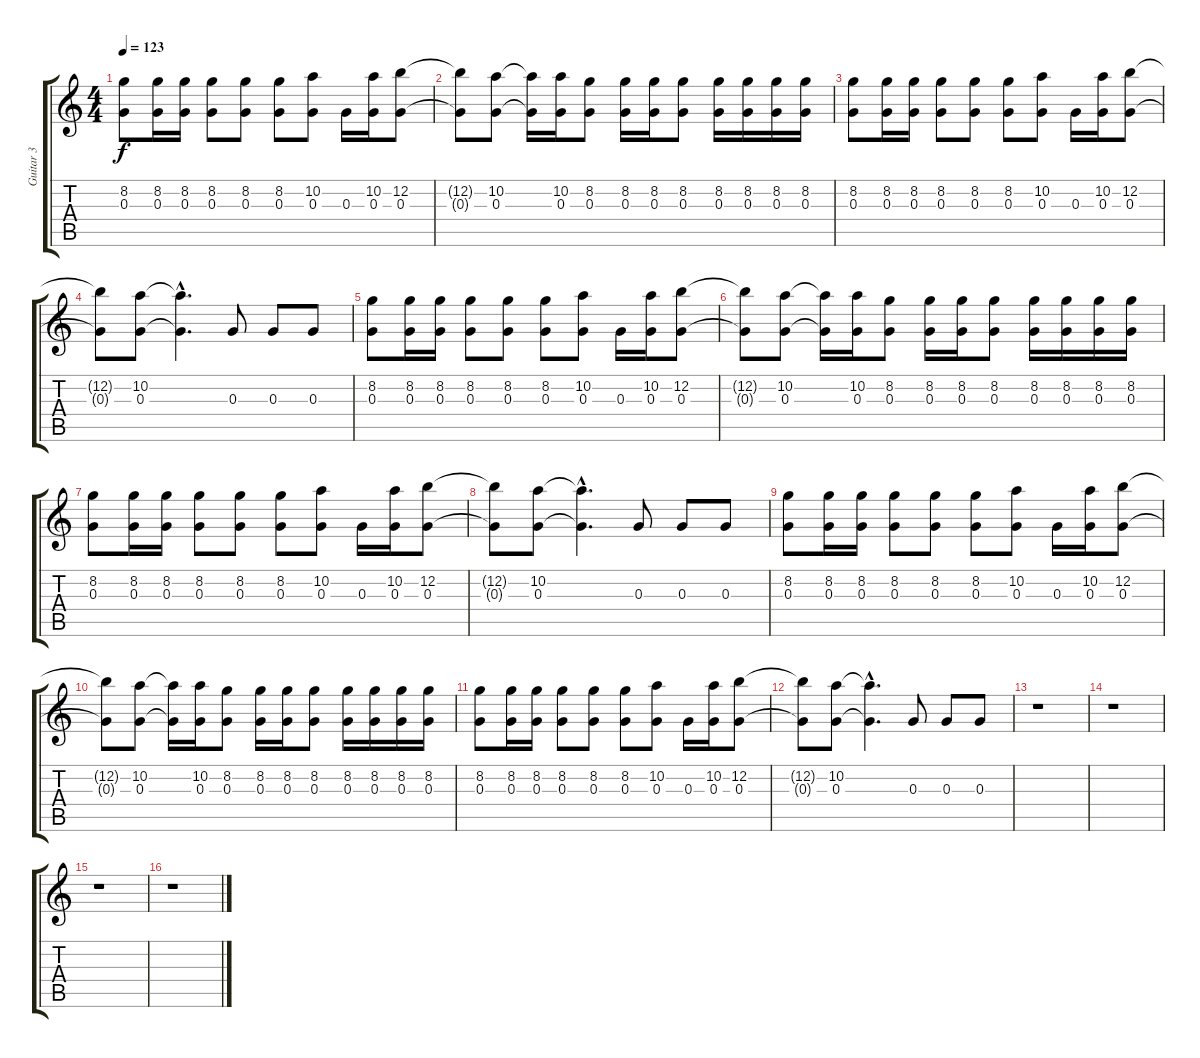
\track ("Guitar 3" "Guitar 3") {instrument electricguitarmuted}
\staff {score tabs}
\tuning (E4 B3 G3 D3 A2 E2) {hide}
\ts (4 4)
\tempo 123
\clef g2
\ks c
(8.2 0.3).8{dy f} (8.2 0.3).16 (8.2 0.3).16 (8.2 0.3).8 (8.2 0.3).8 (8.2 0.3).8 (10.2 0.3).8 0.3.16 (10.2 0.3).16{volume 16} (12.2 0.3).8 |
(12.2{t} 0.3{t}).8 (10.2 0.3).8 (10.2{t} 0.3{t}).16 (10.2 0.3).16 (8.2 0.3).8 (8.2 0.3).16 (8.2 0.3).16 (8.2 0.3).8 (8.2 0.3).16 (8.2 0.3).16 (8.2 0.3).16 (8.2 0.3).16 |
(8.2 0.3).8 (8.2 0.3).16 (8.2 0.3).16 (8.2 0.3).8 (8.2 0.3).8 (8.2 0.3).8 (10.2 0.3).8 0.3.16 (10.2 0.3).16 (12.2 0.3).8 |
(12.2{t} 0.3{t}).8 (10.2 0.3).8 (10.2{hac t} 0.3{hac t}).4{d} 0.3.8 0.3.8 0.3.8 |
(8.2 0.3).8 (8.2 0.3).16 (8.2 0.3).16 (8.2 0.3).8 (8.2 0.3).8 (8.2 0.3).8 (10.2 0.3).8 0.3.16 (10.2 0.3).16 (12.2 0.3).8 |
(12.2{t} 0.3{t}).8 (10.2 0.3).8 (10.2{t} 0.3{t}).16 (10.2 0.3).16 (8.2 0.3).8 (8.2 0.3).16 (8.2 0.3).16 (8.2 0.3).8 (8.2 0.3).16 (8.2 0.3).16 (8.2 0.3).16 (8.2 0.3).16 |
(8.2 0.3).8 (8.2 0.3).16 (8.2 0.3).16 (8.2 0.3).8 (8.2 0.3).8 (8.2 0.3).8 (10.2 0.3).8 0.3.16 (10.2 0.3).16 (12.2 0.3).8 |
(12.2{t} 0.3{t}).8 (10.2 0.3).8 (10.2{hac t} 0.3{hac t}).4{d} 0.3.8 0.3.8 0.3.8 |
(8.2 0.3).8 (8.2 0.3).16 (8.2 0.3).16 (8.2 0.3).8 (8.2 0.3).8 (8.2 0.3).8 (10.2 0.3).8 0.3.16 (10.2 0.3).16 (12.2 0.3).8 |
(12.2{t} 0.3{t}).8 (10.2 0.3).8 (10.2{t} 0.3{t}).16 (10.2 0.3).16 (8.2 0.3).8 (8.2 0.3).16 (8.2 0.3).16 (8.2 0.3).8 (8.2 0.3).16 (8.2 0.3).16 (8.2 0.3).16 (8.2 0.3).16 |
(8.2 0.3).8 (8.2 0.3).16 (8.2 0.3).16 (8.2 0.3).8 (8.2 0.3).8 (8.2 0.3).8 (10.2 0.3).8 0.3.16 (10.2 0.3).16 (12.2 0.3).8 |
(12.2{t} 0.3{t}).8 (10.2 0.3).8 (10.2{hac t} 0.3{hac t}).4{d} 0.3.8{volume 15} 0.3.8{volume 13} 0.3.8 |
r.1 |
r.1 |
r.1 |
r.1
